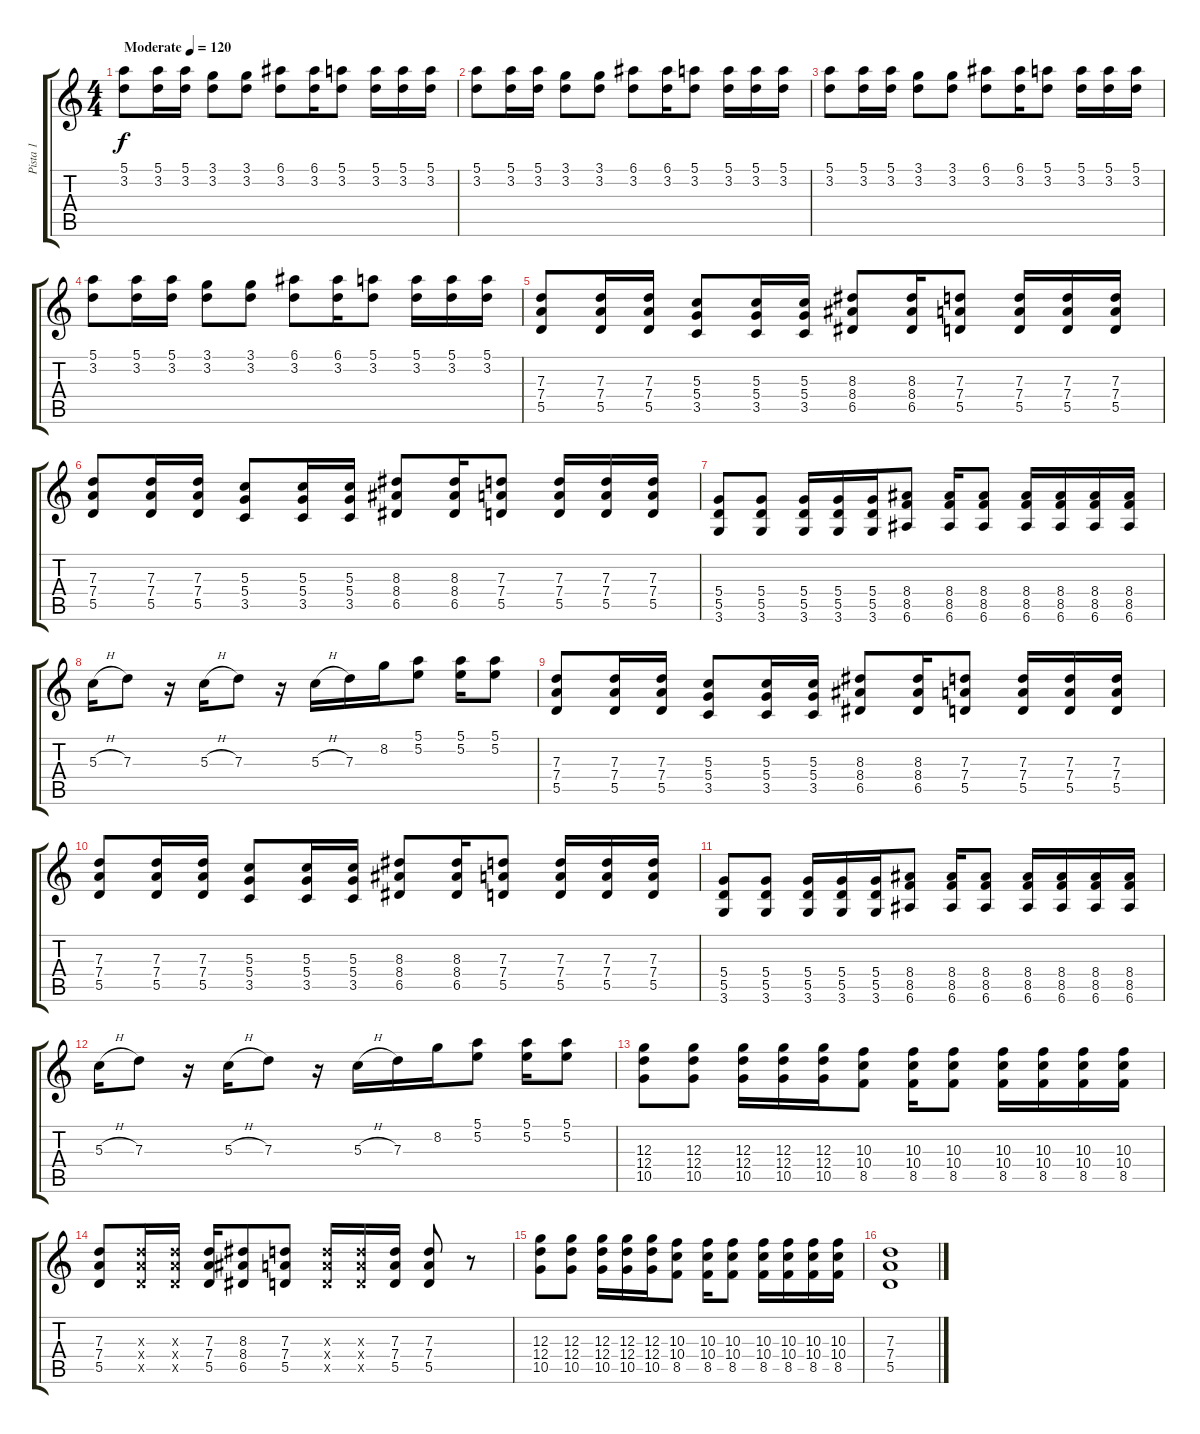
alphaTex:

\track ("Pista 1" "Pista 1") {instrument distortionguitar}
\staff {score tabs}
\tuning (E4 B3 G3 D3 A2 E2) {hide}
\ts (4 4)
\tempo (120 "Moderate")
\clef g2
\ks c
(5.1 3.2).8{dy f instrument distortionguitar} (5.1 3.2).16 (5.1 3.2).16 (3.1 3.2).8 (3.1 3.2).8 (6.1 3.2).8 (6.1 3.2).16 (5.1 3.2).8 (5.1 3.2).16 (5.1 3.2).16 (5.1 3.2).16 |
(5.1 3.2).8 (5.1 3.2).16 (5.1 3.2).16 (3.1 3.2).8 (3.1 3.2).8 (6.1 3.2).8 (6.1 3.2).16 (5.1 3.2).8 (5.1 3.2).16 (5.1 3.2).16 (5.1 3.2).16 |
(5.1 3.2).8 (5.1 3.2).16 (5.1 3.2).16 (3.1 3.2).8 (3.1 3.2).8 (6.1 3.2).8 (6.1 3.2).16 (5.1 3.2).8 (5.1 3.2).16 (5.1 3.2).16 (5.1 3.2).16 |
(5.1 3.2).8 (5.1 3.2).16 (5.1 3.2).16 (3.1 3.2).8 (3.1 3.2).8 (6.1 3.2).8 (6.1 3.2).16 (5.1 3.2).8 (5.1 3.2).16 (5.1 3.2).16 (5.1 3.2).16 |
(7.3 7.4 5.5).8 (7.3 7.4 5.5).16 (7.3 7.4 5.5).16 (5.3 5.4 3.5).8 (5.3 5.4 3.5).16 (5.3 5.4 3.5).16 (8.3 8.4 6.5).8 (8.3 8.4 6.5).16 (7.3 7.4 5.5).8 (7.3 7.4 5.5).16 (7.3 7.4 5.5).16 (7.3 7.4 5.5).16 |
(7.3 7.4 5.5).8 (7.3 7.4 5.5).16 (7.3 7.4 5.5).16 (5.3 5.4 3.5).8 (5.3 5.4 3.5).16 (5.3 5.4 3.5).16 (8.3 8.4 6.5).8 (8.3 8.4 6.5).16 (7.3 7.4 5.5).8 (7.3 7.4 5.5).16 (7.3 7.4 5.5).16 (7.3 7.4 5.5).16 |
(5.4 5.5 3.6).8 (5.4 5.5 3.6).8 (5.4 5.5 3.6).16 (5.4 5.5 3.6).16 (5.4 5.5 3.6).16 (8.4 8.5 6.6).8 (8.4 8.5 6.6).16 (8.4 8.5 6.6).8 (8.4 8.5 6.6).16 (8.4 8.5 6.6).16 (8.4 8.5 6.6).16 (8.4 8.5 6.6).16 |
5.3{h}.16 7.3.8 r.16 5.3{h}.16 7.3.8 r.16 5.3{h}.16 7.3.16 8.2.16 (5.1 5.2).8 (5.1 5.2).16 (5.1 5.2).8 |
(7.3 7.4 5.5).8 (7.3 7.4 5.5).16 (7.3 7.4 5.5).16 (5.3 5.4 3.5).8 (5.3 5.4 3.5).16 (5.3 5.4 3.5).16 (8.3 8.4 6.5).8 (8.3 8.4 6.5).16 (7.3 7.4 5.5).8 (7.3 7.4 5.5).16 (7.3 7.4 5.5).16 (7.3 7.4 5.5).16 |
(7.3 7.4 5.5).8 (7.3 7.4 5.5).16 (7.3 7.4 5.5).16 (5.3 5.4 3.5).8 (5.3 5.4 3.5).16 (5.3 5.4 3.5).16 (8.3 8.4 6.5).8 (8.3 8.4 6.5).16 (7.3 7.4 5.5).8 (7.3 7.4 5.5).16 (7.3 7.4 5.5).16 (7.3 7.4 5.5).16 |
(5.4 5.5 3.6).8 (5.4 5.5 3.6).8 (5.4 5.5 3.6).16 (5.4 5.5 3.6).16 (5.4 5.5 3.6).16 (8.4 8.5 6.6).8 (8.4 8.5 6.6).16 (8.4 8.5 6.6).8 (8.4 8.5 6.6).16 (8.4 8.5 6.6).16 (8.4 8.5 6.6).16 (8.4 8.5 6.6).16 |
5.3{h}.16 7.3.8 r.16 5.3{h}.16 7.3.8 r.16 5.3{h}.16 7.3.16 8.2.16 (5.1 5.2).8 (5.1 5.2).16 (5.1 5.2).8 |
(12.3 12.4 10.5).8 (12.3 12.4 10.5).8 (12.3 12.4 10.5).16 (12.3 12.4 10.5).16 (12.3 12.4 10.5).16 (10.3 10.4 8.5).8 (10.3 10.4 8.5).16 (10.3 10.4 8.5).8 (10.3 10.4 8.5).16 (10.3 10.4 8.5).16 (10.3 10.4 8.5).16 (10.3 10.4 8.5).16 |
(7.3 7.4 5.5).8 (7.3{x} 7.4{x} 5.5{x}).16 (7.3{x} 7.4{x} 5.5{x}).16 (7.3 7.4 5.5).16 (8.3 8.4 6.5).8 (7.3 7.4 5.5).8 (7.3{x} 7.4{x} 5.5{x}).16 (7.3{x} 7.4{x} 5.5{x}).16 (7.3 7.4 5.5).16 (7.3 7.4 5.5).8 r.8 |
(12.3 12.4 10.5).8 (12.3 12.4 10.5).8 (12.3 12.4 10.5).16 (12.3 12.4 10.5).16 (12.3 12.4 10.5).16 (10.3 10.4 8.5).8 (10.3 10.4 8.5).16 (10.3 10.4 8.5).8 (10.3 10.4 8.5).16 (10.3 10.4 8.5).16 (10.3 10.4 8.5).16 (10.3 10.4 8.5).16 |
(7.3 7.4 5.5).1
